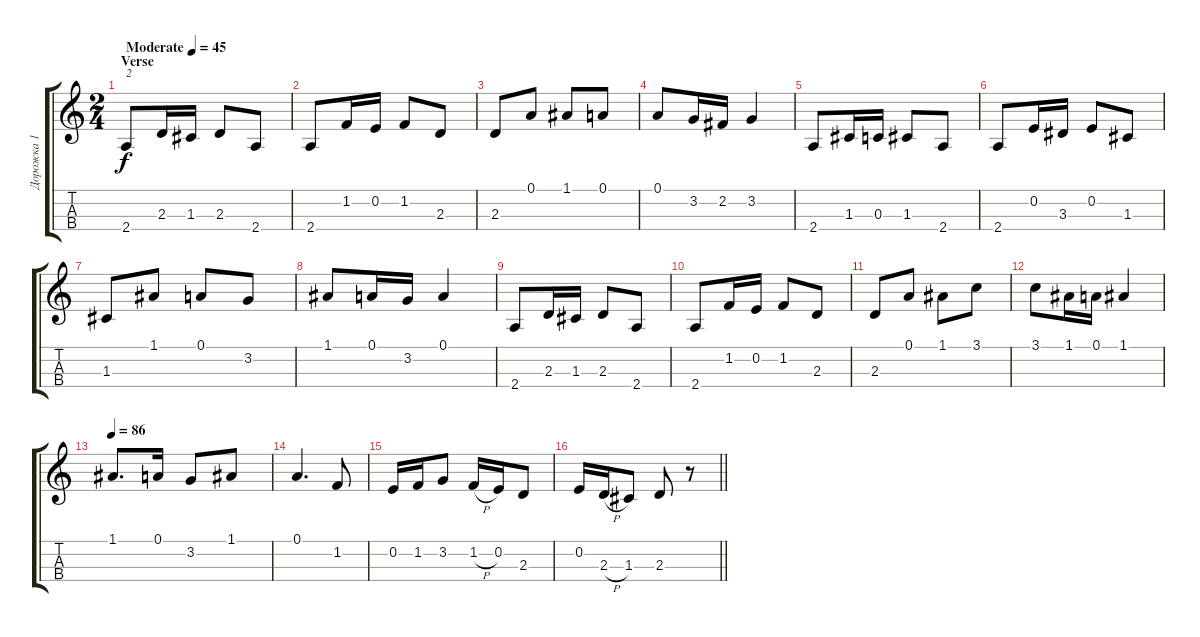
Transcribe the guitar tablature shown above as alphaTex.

\track ("Дорожка 1" "Дорожка 1") {instrument acousticguitarsteel}
\staff {score tabs}
\tuning (A3 E3 C3 G2) {hide}
\ts (2 4)
\section ("" "Verse")
\tempo (45 "Moderate")
\clef g2
\ks c
2.4.8{txt "2" dy f instrument acousticguitarsteel} 2.3.16 1.3.16 2.3.8 2.4.8 |
2.4.8 1.2.16 0.2.16 1.2.8 2.3.8 |
2.3.8 0.1.8 1.1.8 0.1.8 |
0.1.8 3.2.16 2.2.16 3.2.4 |
2.4.8 1.3.16 0.3.16 1.3.8 2.4.8 |
2.4.8 0.2.16 3.3.16 0.2.8 1.3.8 |
1.3.8 1.1.8 0.1.8 3.2.8 |
1.1.8 0.1.16 3.2.16 0.1.4 |
2.4.8 2.3.16 1.3.16 2.3.8 2.4.8 |
2.4.8 1.2.16 0.2.16 1.2.8 2.3.8 |
2.3.8 0.1.8 1.1.8 3.1.8 |
3.1.8 1.1.16 0.1.16 1.1.4 |
\tempo 86
1.1.8{d} 0.1.16 3.2.8 1.1.8 |
0.1.4{d} 1.2.8 |
0.2.16 1.2.16 3.2.8 1.2{h}.16 0.2.16 2.3.8 |
\barLineRight lightlight
0.2.16 2.3{h}.16 1.3.8 2.3.8 r.8
